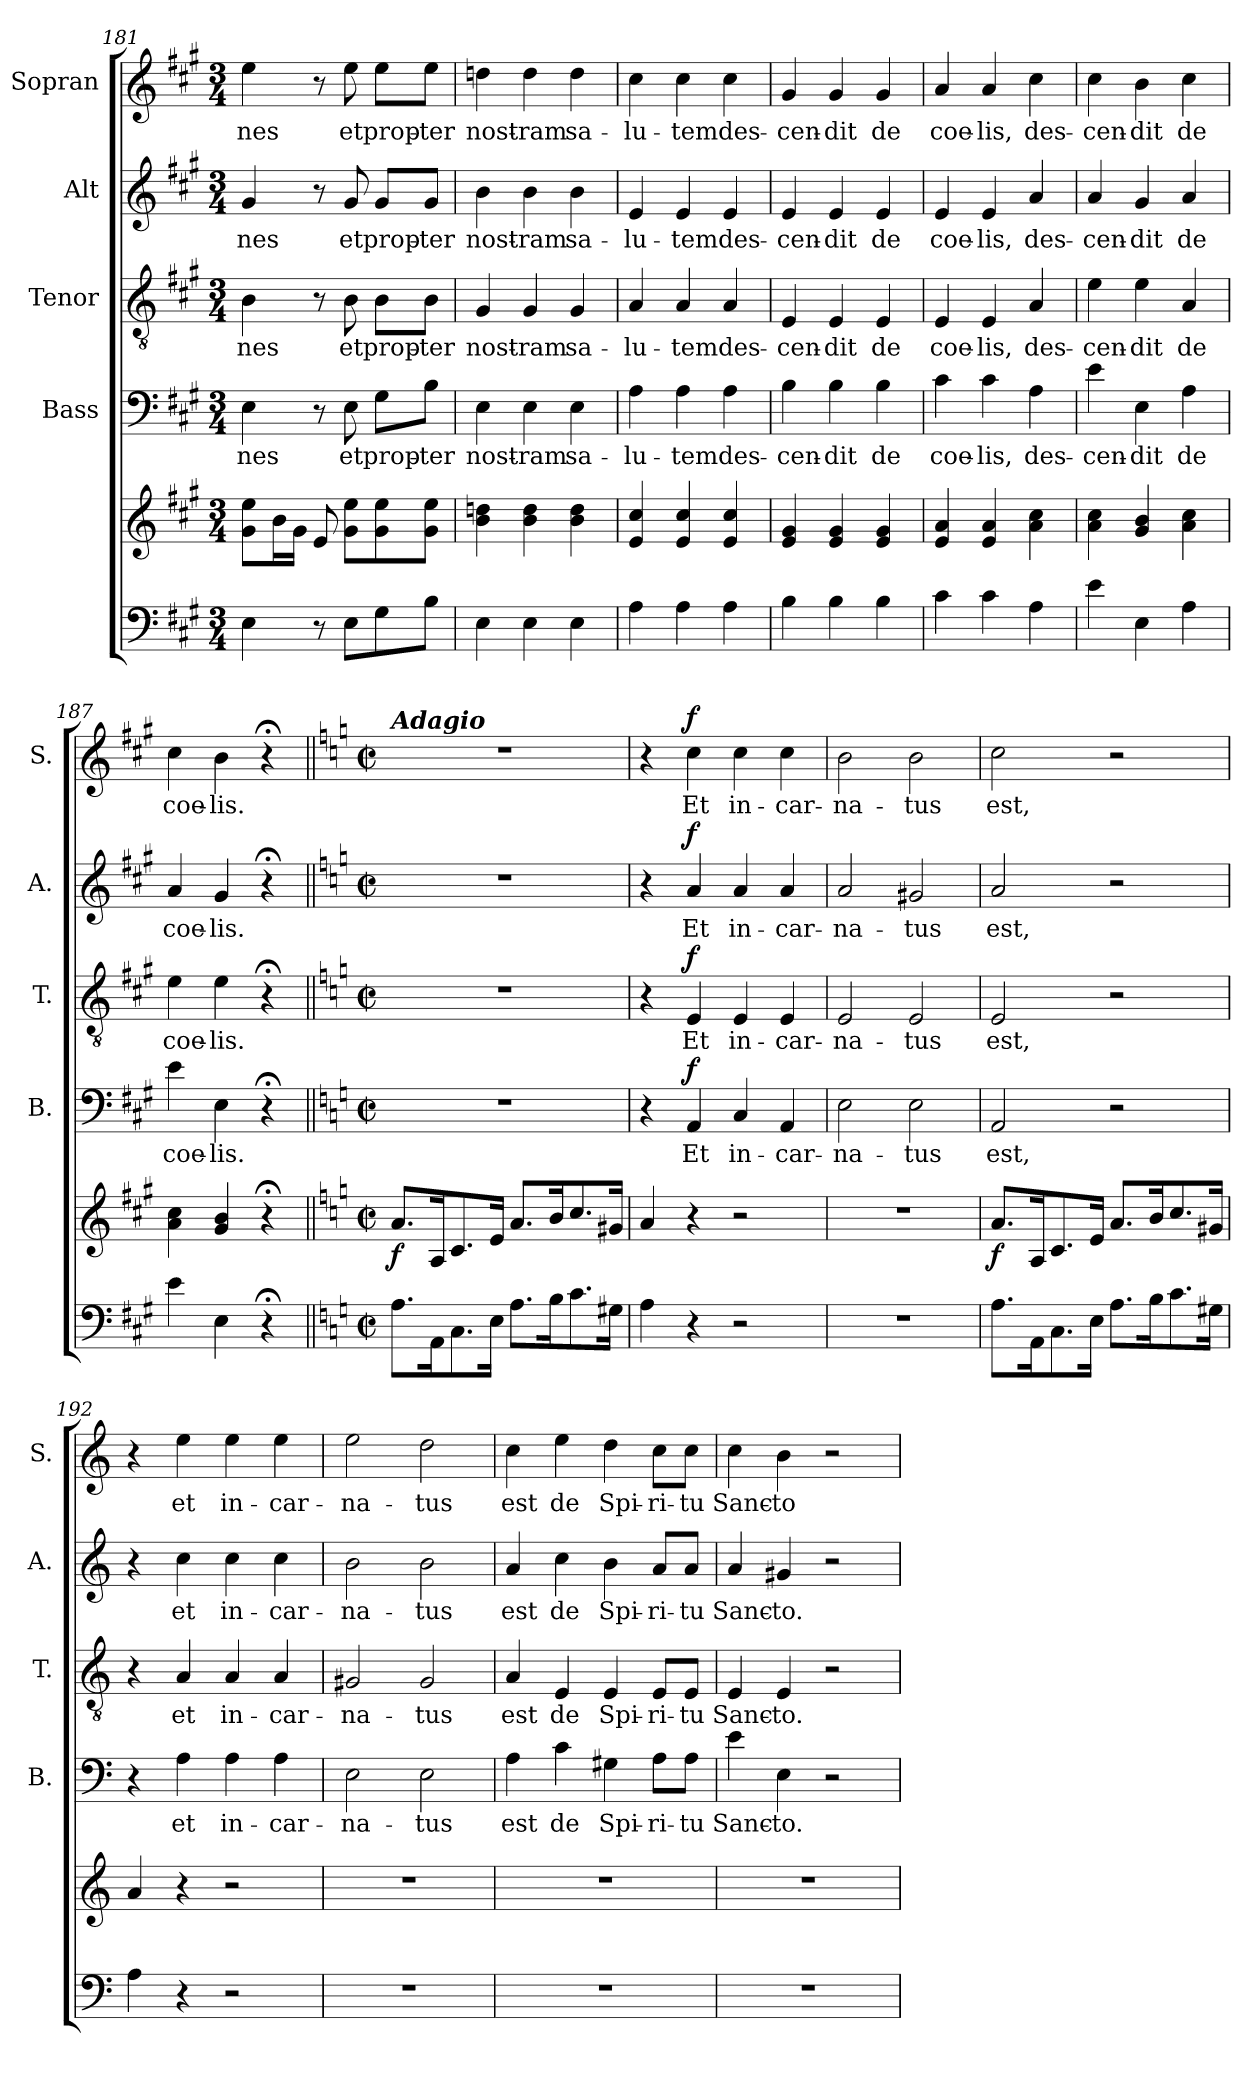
**kern	**kern	**dynam	**kern	**text	**dynam	**kern	**text	**dynam	**kern	**text	**dynam	**kern	**text	**dynam
*part5	*part5	*part5	*part4	*part4	*part4	*part3	*part3	*part3	*part2	*part2	*part2	*part1	*part1	*part1
*staff6	*staff5	*staff5/6	*staff4	*staff4	*staff4	*staff3	*staff3	*staff3	*staff2	*staff2	*staff2	*staff1	*staff1	*staff1
*	*	*	*I"Bass	*	*	*I"Tenor	*	*	*I"Alt	*	*	*I"Sopran	*	*
*	*	*	*I'B.	*	*	*I'T.	*	*	*I'A.	*	*	*I'S.	*	*
!!LO:PB:g=z
*clefF4	*clefG2	*	*clefF4	*	*	*clefGv2	*	*	*clefG2	*	*	*clefG2	*	*
*k[f#c#g#]	*k[f#c#g#]	*	*k[f#c#g#]	*	*	*k[f#c#g#]	*	*	*k[f#c#g#]	*	*	*k[f#c#g#]	*	*
*A:	*A:	*	*A:	*	*	*A:	*	*	*A:	*	*	*A:	*	*
*M3/4	*M3/4	*	*M3/4	*	*	*M3/4	*	*	*M3/4	*	*	*M3/4	*	*
=181	=181	=181	=181	=181	=181	=181	=181	=181	=181	=181	=181	=181	=181	=181
!	!	!	!	!LO:LY:b	!	!	!LO:LY:b	!	!	!LO:LY:b	!	!	!LO:LY:b	!
4E\	8g#\ 8ee\L	.	4E\	-nes	.	4B\	-nes	.	4g#/	-nes	.	4ee\	-nes	.
.	16b\L	.	.	.	.	.	.	.	.	.	.	.	.	.
.	16g#\JJ	.	.	.	.	.	.	.	.	.	.	.	.	.
8r	8e/	.	8r	.	.	8r	.	.	8r	.	.	8r	.	.
!	!	!	!	!LO:LY:b	!	!	!LO:LY:b	!	!	!LO:LY:b	!	!	!LO:LY:b	!
8E\L	8g#\ 8ee\L	.	8E\	et	.	8B\	et	.	8g#/	et	.	8ee\	et	.
!	!	!	!	!LO:LY:b	!	!	!LO:LY:b	!	!	!LO:LY:b	!	!	!LO:LY:b	!
8G#\	8g#\ 8ee\	.	8G#\L	prop-	.	8B\L	prop-	.	8g#/L	prop-	.	8ee\L	prop-	.
!	!	!	!	!LO:LY:b	!	!	!LO:LY:b	!	!	!LO:LY:b	!	!	!LO:LY:b	!
8B\J	8g#\ 8ee\J	.	8B\J	-ter	.	8B\J	-ter	.	8g#/J	-ter	.	8ee\J	-ter	.
=182	=182	=182	=182	=182	=182	=182	=182	=182	=182	=182	=182	=182	=182	=182
!	!	!	!	!LO:LY:b	!	!	!LO:LY:b	!	!	!LO:LY:b	!	!	!LO:LY:b	!
4E\	4b\ 4ddn\	.	4E\	nost-	.	4G#/	nost-	.	4b\	nost-	.	4ddn\	nost-	.
!	!	!	!	!LO:LY:b	!	!	!LO:LY:b	!	!	!LO:LY:b	!	!	!LO:LY:b	!
4E\	4b\ 4dd\	.	4E\	-ram	.	4G#/	-ram	.	4b\	-ram	.	4dd\	-ram	.
!	!	!	!	!LO:LY:b	!	!	!LO:LY:b	!	!	!LO:LY:b	!	!	!LO:LY:b	!
4E\	4b\ 4dd\	.	4E\	sa-	.	4G#/	sa-	.	4b\	sa-	.	4dd\	sa-	.
=183	=183	=183	=183	=183	=183	=183	=183	=183	=183	=183	=183	=183	=183	=183
!	!	!	!	!LO:LY:b	!	!	!LO:LY:b	!	!	!LO:LY:b	!	!	!LO:LY:b	!
4A\	4e/ 4cc#/	.	4A\	-lu-	.	4A/	-lu-	.	4e/	-lu-	.	4cc#\	-lu-	.
!	!	!	!	!LO:LY:b	!	!	!LO:LY:b	!	!	!LO:LY:b	!	!	!LO:LY:b	!
4A\	4e/ 4cc#/	.	4A\	-tem	.	4A/	-tem	.	4e/	-tem	.	4cc#\	-tem	.
!	!	!	!	!LO:LY:b	!	!	!LO:LY:b	!	!	!LO:LY:b	!	!	!LO:LY:b	!
4A\	4e/ 4cc#/	.	4A\	des-	.	4A/	des-	.	4e/	des-	.	4cc#\	des-	.
=184	=184	=184	=184	=184	=184	=184	=184	=184	=184	=184	=184	=184	=184	=184
!	!	!	!	!LO:LY:b	!	!	!LO:LY:b	!	!	!LO:LY:b	!	!	!LO:LY:b	!
4B\	4e/ 4g#/	.	4B\	-cen-	.	4E/	-cen-	.	4e/	-cen-	.	4g#/	-cen-	.
!	!	!	!	!LO:LY:b	!	!	!LO:LY:b	!	!	!LO:LY:b	!	!	!LO:LY:b	!
4B\	4e/ 4g#/	.	4B\	-dit	.	4E/	-dit	.	4e/	-dit	.	4g#/	-dit	.
!	!	!	!	!LO:LY:b	!	!	!LO:LY:b	!	!	!LO:LY:b	!	!	!LO:LY:b	!
4B\	4e/ 4g#/	.	4B\	de	.	4E/	de	.	4e/	de	.	4g#/	de	.
=185	=185	=185	=185	=185	=185	=185	=185	=185	=185	=185	=185	=185	=185	=185
!	!	!	!	!LO:LY:b	!	!	!LO:LY:b	!	!	!LO:LY:b	!	!	!LO:LY:b	!
4c#\	4e/ 4a/	.	4c#\	coe-	.	4E/	coe-	.	4e/	coe-	.	4a/	coe-	.
!	!	!	!	!LO:LY:b	!	!	!LO:LY:b	!	!	!LO:LY:b	!	!	!LO:LY:b	!
4c#\	4e/ 4a/	.	4c#\	-lis,	.	4E/	-lis,	.	4e/	-lis,	.	4a/	-lis,	.
!	!	!	!	!LO:LY:b	!	!	!LO:LY:b	!	!	!LO:LY:b	!	!	!LO:LY:b	!
4A\	4a\ 4cc#\	.	4A\	des-	.	4A/	des-	.	4a/	des-	.	4cc#\	des-	.
=186	=186	=186	=186	=186	=186	=186	=186	=186	=186	=186	=186	=186	=186	=186
!	!	!	!	!LO:LY:b	!	!	!LO:LY:b	!	!	!LO:LY:b	!	!	!LO:LY:b	!
4e\	4a\ 4cc#\	.	4e\	-cen-	.	4e\	-cen-	.	4a/	-cen-	.	4cc#\	-cen-	.
!	!	!	!	!LO:LY:b	!	!	!LO:LY:b	!	!	!LO:LY:b	!	!	!LO:LY:b	!
4E\	4g#/ 4b/	.	4E\	-dit	.	4e\	-dit	.	4g#/	-dit	.	4b\	-dit	.
!	!	!	!	!LO:LY:b	!	!	!LO:LY:b	!	!	!LO:LY:b	!	!	!LO:LY:b	!
4A\	4a\ 4cc#\	.	4A\	de	.	4A/	de	.	4a/	de	.	4cc#\	de	.
=187	=187	=187	=187	=187	=187	=187	=187	=187	=187	=187	=187	=187	=187	=187
!	!	!	!	!LO:LY:b	!	!	!LO:LY:b	!	!	!LO:LY:b	!	!	!LO:LY:b	!
4e\	4a\ 4cc#\	.	4e\	coe-	.	4e\	coe-	.	4a/	coe-	.	4cc#\	coe-	.
!	!	!	!	!LO:LY:b	!	!	!LO:LY:b	!	!	!LO:LY:b	!	!	!LO:LY:b	!
4E\	4g#/ 4b/	.	4E\	-lis.	.	4e\	-lis.	.	4g#/	-lis.	.	4b\	-lis.	.
4r;<	4r;<	.	4r;<	.	.	4r;<	.	.	4r;<	.	.	4r;<	.	.
!!LO:LB:g=z
=188||	=188||	=188||	=188||	=188||	=188||	=188||	=188||	=188||	=188||	=188||	=188||	=188||	=188||	=188||
*k[]	*k[]	*	*k[]	*	*	*k[]	*	*	*k[]	*	*	*k[]	*	*
*C:	*C:	*	*C:	*	*	*C:	*	*	*C:	*	*	*C:	*	*
*M2/2	*M2/2	*	*M2/2	*	*	*M2/2	*	*	*M2/2	*	*	*M2/2	*	*
*met(c|)	*met(c|)	*	*met(c|)	*	*	*met(c|)	*	*	*met(c|)	*	*	*met(c|)	*	*
!	!	!	!	!	!	!	!	!	!	!	!	!LO:TX:a:Bi:t=Adagio	!	!
!	!	!LO:DY:b	!	!	!	!	!	!	!	!	!	!	!	!
8.A\L	8.a/L	f	1r	.	.	1r	.	.	1r	.	.	1r	.	.
16AA\k	16A/k	.	.	.	.	.	.	.	.	.	.	.	.	.
8.C\	8.c/	.	.	.	.	.	.	.	.	.	.	.	.	.
16E\Jk	16e/Jk	.	.	.	.	.	.	.	.	.	.	.	.	.
8.A\L	8.a/L	.	.	.	.	.	.	.	.	.	.	.	.	.
16B\k	16b/k	.	.	.	.	.	.	.	.	.	.	.	.	.
8.c\	8.cc/	.	.	.	.	.	.	.	.	.	.	.	.	.
16G#X\Jk	16g#X/Jk	.	.	.	.	.	.	.	.	.	.	.	.	.
=189	=189	=189	=189	=189	=189	=189	=189	=189	=189	=189	=189	=189	=189	=189
4A\	4a/	.	4r	.	.	4r	.	.	4r	.	.	4r	.	.
!	!	!	!	!LO:LY:b	!LO:DY:a	!	!LO:LY:b	!LO:DY:a	!	!LO:LY:b	!LO:DY:a	!	!LO:LY:b	!LO:DY:a
4r	4r	.	4AA/	Et	f	4E/	Et	f	4a/	Et	f	4cc\	Et	f
!	!	!	!	!LO:LY:b	!	!	!LO:LY:b	!	!	!LO:LY:b	!	!	!LO:LY:b	!
2r	2r	.	4C/	in-	.	4E/	in-	.	4a/	in-	.	4cc\	in-	.
!	!	!	!	!LO:LY:b	!	!	!LO:LY:b	!	!	!LO:LY:b	!	!	!LO:LY:b	!
.	.	.	4AA/	-car-	.	4E/	-car-	.	4a/	-car-	.	4cc\	-car-	.
=190	=190	=190	=190	=190	=190	=190	=190	=190	=190	=190	=190	=190	=190	=190
!	!	!	!	!LO:LY:b	!	!	!LO:LY:b	!	!	!LO:LY:b	!	!	!LO:LY:b	!
1r	1r	.	2E\	-na-	.	2E/	-na-	.	2a/	-na-	.	2b\	-na-	.
!	!	!	!	!LO:LY:b	!	!	!LO:LY:b	!	!	!LO:LY:b	!	!	!LO:LY:b	!
.	.	.	2E\	-tus	.	2E/	-tus	.	2g#X/	-tus	.	2b\	-tus	.
=191	=191	=191	=191	=191	=191	=191	=191	=191	=191	=191	=191	=191	=191	=191
!	!	!LO:DY:b	!	!LO:LY:b	!	!	!LO:LY:b	!	!	!LO:LY:b	!	!	!LO:LY:b	!
8.A\L	8.a/L	f	2AA/	est,	.	2E/	est,	.	2a/	est,	.	2cc\	est,	.
16AA\k	16A/k	.	.	.	.	.	.	.	.	.	.	.	.	.
8.C\	8.c/	.	.	.	.	.	.	.	.	.	.	.	.	.
16E\Jk	16e/Jk	.	.	.	.	.	.	.	.	.	.	.	.	.
8.A\L	8.a/L	.	2r	.	.	2r	.	.	2r	.	.	2r	.	.
16B\k	16b/k	.	.	.	.	.	.	.	.	.	.	.	.	.
8.c\	8.cc/	.	.	.	.	.	.	.	.	.	.	.	.	.
16G#X\Jk	16g#X/Jk	.	.	.	.	.	.	.	.	.	.	.	.	.
=192	=192	=192	=192	=192	=192	=192	=192	=192	=192	=192	=192	=192	=192	=192
4A\	4a/	.	4r	.	.	4r	.	.	4r	.	.	4r	.	.
!	!	!	!	!LO:LY:b	!	!	!LO:LY:b	!	!	!LO:LY:b	!	!	!LO:LY:b	!
4r	4r	.	4A\	et	.	4A/	et	.	4cc\	et	.	4ee\	et	.
!	!	!	!	!LO:LY:b	!	!	!LO:LY:b	!	!	!LO:LY:b	!	!	!LO:LY:b	!
2r	2r	.	4A\	in-	.	4A/	in-	.	4cc\	in-	.	4ee\	in-	.
!	!	!	!	!LO:LY:b	!	!	!LO:LY:b	!	!	!LO:LY:b	!	!	!LO:LY:b	!
.	.	.	4A\	-car-	.	4A/	-car-	.	4cc\	-car-	.	4ee\	-car-	.
!!LO:PB:g=z
=193	=193	=193	=193	=193	=193	=193	=193	=193	=193	=193	=193	=193	=193	=193
!	!	!	!	!LO:LY:b	!	!	!LO:LY:b	!	!	!LO:LY:b	!	!	!LO:LY:b	!
1r	1r	.	2E\	-na-	.	2G#X/	-na-	.	2b\	-na-	.	2ee\	-na-	.
!	!	!	!	!LO:LY:b	!	!	!LO:LY:b	!	!	!LO:LY:b	!	!	!LO:LY:b	!
.	.	.	2E\	-tus	.	2G#/	-tus	.	2b\	-tus	.	2dd\	-tus	.
=194	=194	=194	=194	=194	=194	=194	=194	=194	=194	=194	=194	=194	=194	=194
!	!	!	!	!LO:LY:b	!	!	!LO:LY:b	!	!	!LO:LY:b	!	!	!LO:LY:b	!
1r	1r	.	4A\	est	.	4A/	est	.	4a/	est	.	4cc\	est	.
!	!	!	!	!LO:LY:b	!	!	!LO:LY:b	!	!	!LO:LY:b	!	!	!LO:LY:b	!
.	.	.	4c\	de	.	4E/	de	.	4cc\	de	.	4ee\	de	.
!	!	!	!	!LO:LY:b	!	!	!LO:LY:b	!	!	!LO:LY:b	!	!	!LO:LY:b	!
.	.	.	4G#X\	Spi-	.	4E/	Spi-	.	4b\	Spi-	.	4dd\	Spi-	.
!	!	!	!	!LO:LY:b	!	!	!LO:LY:b	!	!	!LO:LY:b	!	!	!LO:LY:b	!
.	.	.	8A\L	-ri-	.	8E/L	-ri-	.	8a/L	-ri-	.	8cc\L	-ri-	.
!	!	!	!	!LO:LY:b	!	!	!LO:LY:b	!	!	!LO:LY:b	!	!	!LO:LY:b	!
.	.	.	8A\J	-tu	.	8E/J	-tu	.	8a/J	-tu	.	8cc\J	-tu	.
=195	=195	=195	=195	=195	=195	=195	=195	=195	=195	=195	=195	=195	=195	=195
!	!	!	!	!LO:LY:b	!	!	!LO:LY:b	!	!	!LO:LY:b	!	!	!LO:LY:b	!
1r	1r	.	4e\	Sanc-	.	4E/	Sanc-	.	4a/	Sanc-	.	4cc\	Sanc-	.
!	!	!	!	!LO:LY:b	!	!	!LO:LY:b	!	!	!LO:LY:b	!	!	!LO:LY:b	!
.	.	.	4E\	-to.	.	4E/	-to.	.	4g#X/	-to.	.	4b\	-to	.
.	.	.	2r	.	.	2r	.	.	2r	.	.	2r	.	.
=	=	=	=	=	=	=	=	=	=	=	=	=	=	=
*-	*-	*-	*-	*-	*-	*-	*-	*-	*-	*-	*-	*-	*-	*-
